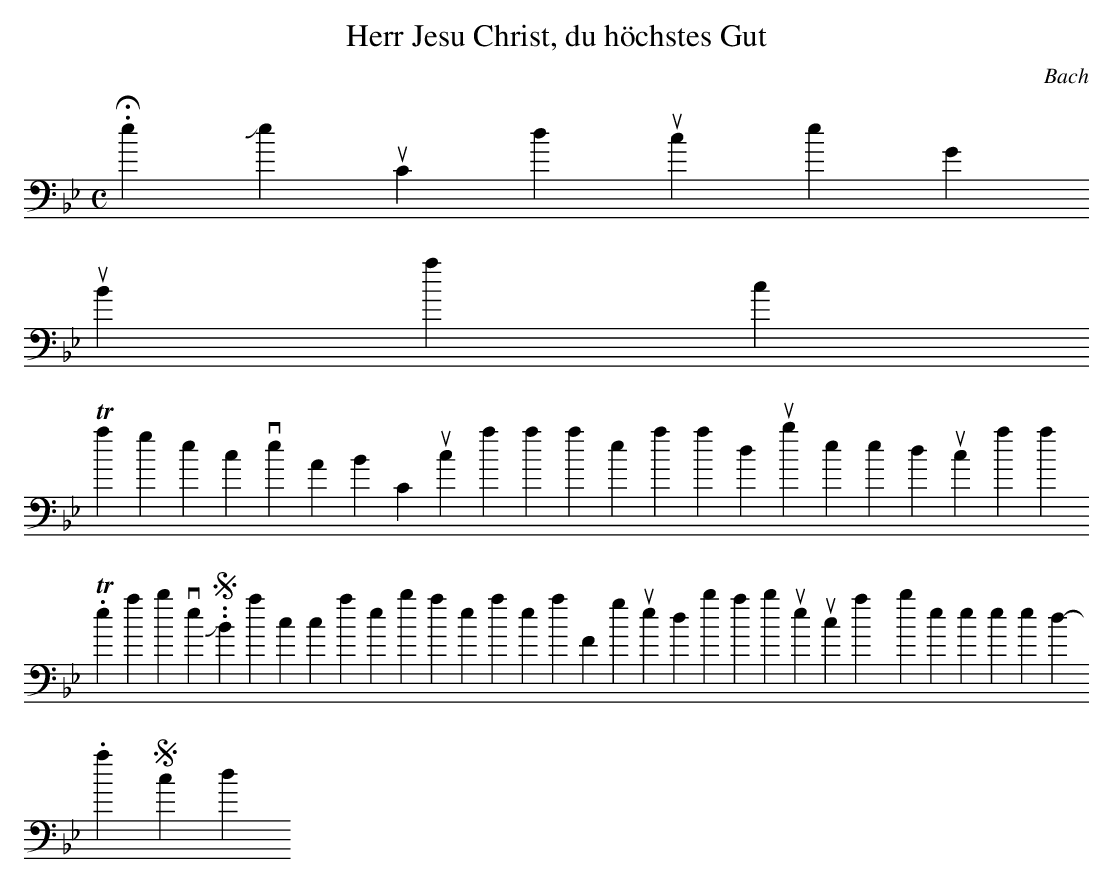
X:1
T:Herr Jesu Christ, du höchstes Gut
C:Bach
M:C
L:1/4
K:Gm bass g |"56"c"# 7"de"#9"d/c/ |"#6 46"d"#"dHGg |\ "24"g"56"^f"4+6"=f"6 -5"e |"46"d"7"^c"#"Hd :| "6"b- | "24"b/"6"a/"7 6"g-"24"g/"46"f/"6 46"e |\ "#6"d/c/"#"dHG" 7"g- |\ "24"g/"6"f/"7 -5"=e" +9 3 +2"d2- | d/"6"A/ "6"B/"#"c/HFf/_e/ |\ "6"d/e/ "9"d/c/ B/c/ "+5"B/"+6"A/ |\ G/B/ "6"e/"46"d/ "56"c/"7"A/"# 7"d |"#"HG3 |]
 73. Herr Jesu Christ, du höchstes Gut
Bach
This page converts ABC musical notation to a simple partition and Numbered musical notation.
The above J.S. Bach chorale bassline appears with Figured bass but other music may be entered.
©2003-2009 Norman Schmidt
